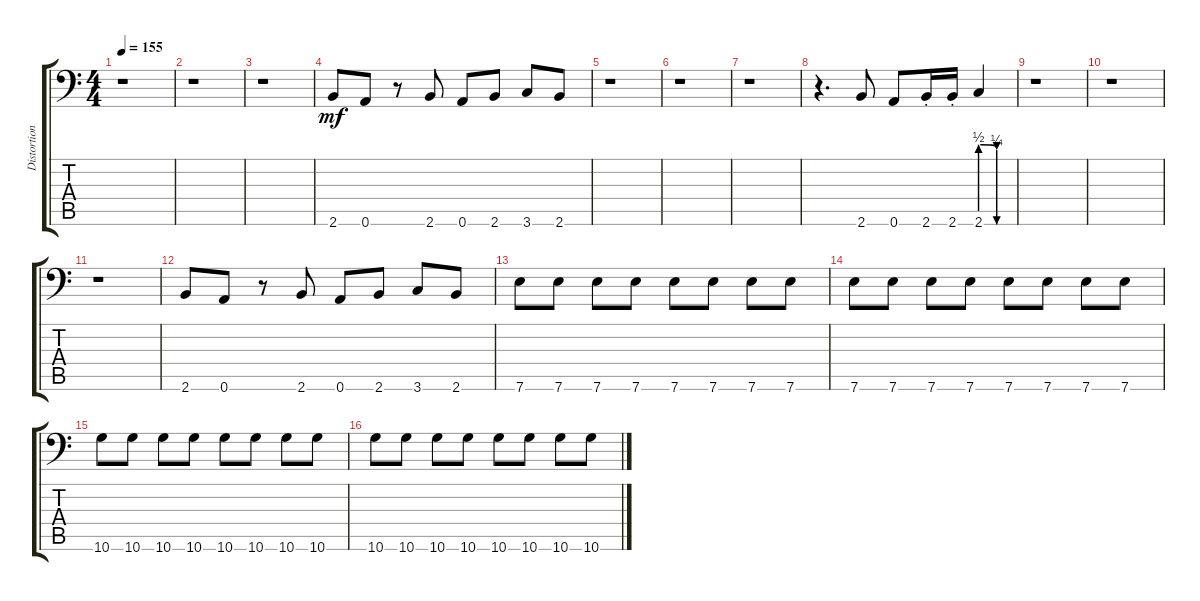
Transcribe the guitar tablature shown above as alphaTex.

\track ("Distortion Guitar" "Distortion") {instrument distortionguitar}
\staff {score tabs}
\tuning (B3 Gb3 D3 A2 E2 A1) {hide}
\ts (4 4)
\tempo 155
\clef f4
\ks c
r.1{dy mf} |
r.1 |
r.1 |
2.6.8 0.6.8 r.8 2.6.8 0.6.8 2.6.8 3.6.8 2.6.8 |
r.1 |
r.1 |
r.1 |
r.4{d} 2.6.8 0.6.8 2.6{st}.16 2.6{st}.16 2.6{be (custom 0 2 0 2 30 1 30 0 60 0)}.4 |
r.1 |
r.1 |
r.1 |
2.6.8 0.6.8 r.8 2.6.8 0.6.8 2.6.8 3.6.8 2.6.8 |
7.6.8 7.6.8 7.6.8 7.6.8 7.6.8 7.6.8 7.6.8 7.6.8 |
7.6.8 7.6.8 7.6.8 7.6.8 7.6.8 7.6.8 7.6.8 7.6.8 |
10.6.8 10.6.8 10.6.8 10.6.8 10.6.8 10.6.8 10.6.8 10.6.8 |
10.6.8 10.6.8 10.6.8 10.6.8 10.6.8 10.6.8 10.6.8 10.6.8
